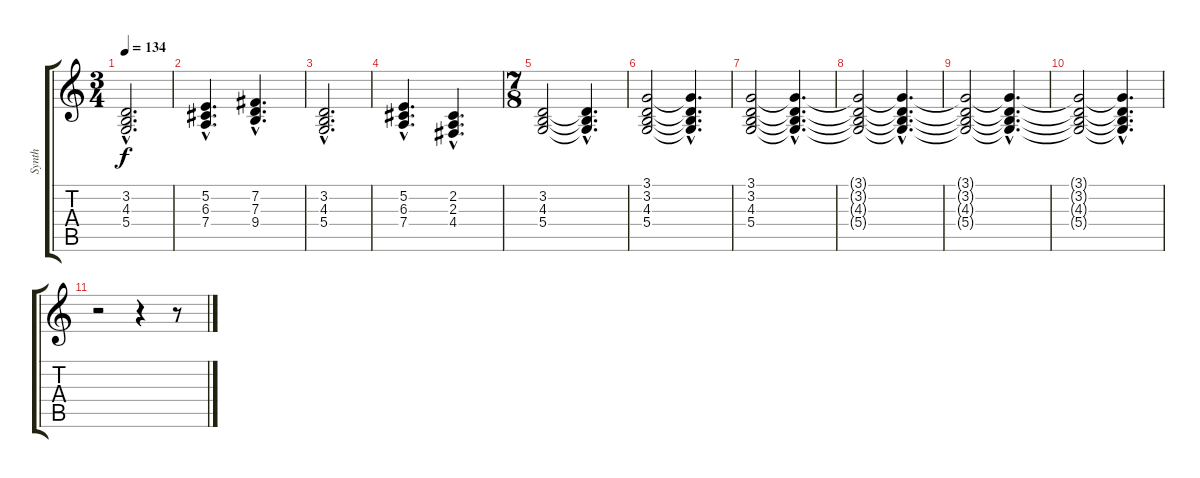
\track ("Synth" "Synth") {instrument lead2sawtooth}
\staff {score tabs}
\tuning (E4 B3 G3 D3 A2 E2) {hide}
\ts (3 4)
\tempo 134
\clef g2
\ks c
(3.2{hac} 4.3{hac} 5.4{hac}).2{d dy f} |
(5.2{hac} 6.3{hac} 7.4{hac}).4{d} (7.2{hac} 7.3{hac} 9.4{hac}).4{d} |
(3.2{hac} 4.3{hac} 5.4{hac}).2{d} |
(5.2{hac} 6.3{hac} 7.4{hac}).4{d} (2.2{hac} 2.3{hac} 4.4{hac}).4{d} |
\ts (7 8)
(3.2 4.3 5.4).2 (3.2{hac t} 4.3{hac t} 5.4{hac t}).4{d} |
(3.1 3.2 4.3 5.4).2 (3.1{hac t} 3.2{hac t} 4.3{hac t} 5.4{hac t}).4{d} |
(3.1 3.2 4.3 5.4).2 (3.1{hac t} 3.2{hac t} 4.3{hac t} 5.4{hac t}).4{d} |
(3.1{t} 3.2{t} 4.3{t} 5.4{t}).2 (3.1{hac t} 3.2{hac t} 4.3{hac t} 5.4{hac t}).4{d} |
(3.1{t} 3.2{t} 4.3{t} 5.4{t}).2 (3.1{hac t} 3.2{hac t} 4.3{hac t} 5.4{hac t}).4{d} |
(3.1{t} 3.2{t} 4.3{t} 5.4{t}).2 (3.1{hac t} 3.2{hac t} 4.3{hac t} 5.4{hac t}).4{d} |
r.2 r.4 r.8
